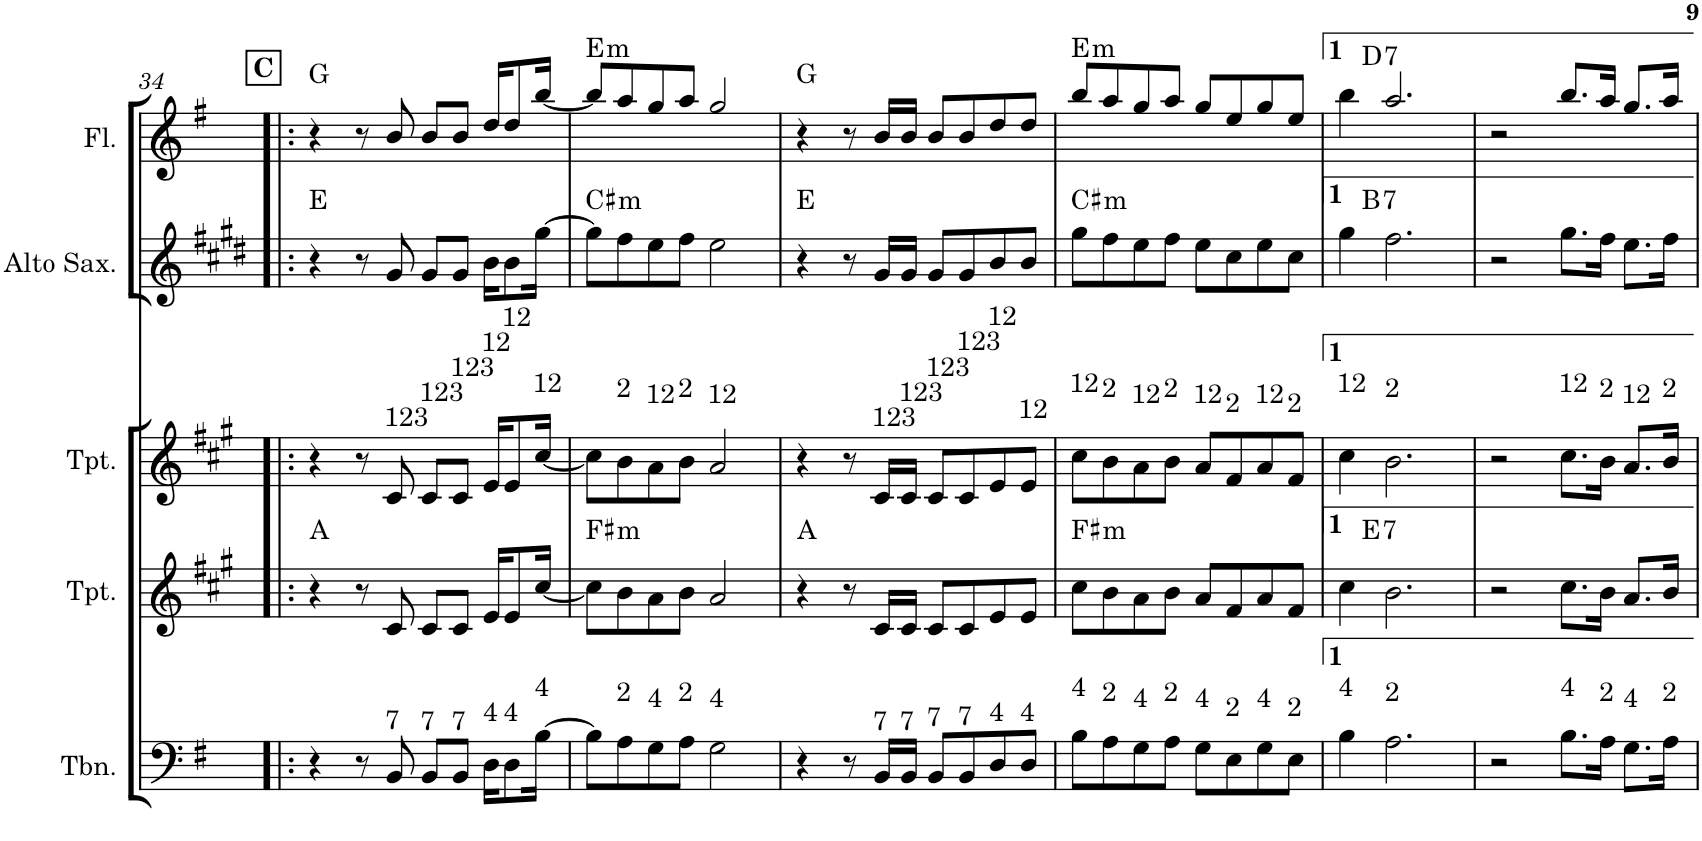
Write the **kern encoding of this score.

**kern	**kern	**harte	**kern	**kern	**harte	**kern	**harte
*part5	*part4	*part4	*part3	*part2	*part2	*part1	*part1
*staff5	*staff4	*	*staff3	*staff2	*	*staff1	*
*I"C clavF	*I"Bb	*	*I"Bb - Pirata	*I"Eb	*	*I"C clavG	*
!!LO:PB:g=z
*clefF4	*clefG2	*	*clefG2	*clefG2	*	*clefG2	*
*	*Trd1c2	*	*Trd1c2	*Trd5c9	*	*	*
*k[f#]	*k[f#c#g#]	*	*k[f#c#g#]	*k[f#c#g#d#]	*	*k[f#]	*
*G:	*A:	*	*A:	*E:	*	*G:	*
*M4/4	*M4/4	*	*M4/4	*M4/4	*	*M4/4	*
!!LO:REH:place=s1:a:B:cj:t=C
=34!|:	=34!|:	=34!|:	=34!|:	=34!|:	=34!|:	=34!|:	=34!|:
4r	4r	A:maj	4r	4r	E:maj	4r	G:maj
8r	8r	.	8r	8r	.	8r	.
!	!	!	!LO:TX:a:t=123	!	!	!	!
!LO:TX:a:t=7	!	!	!	!	!	!	!
8BB/	8c#/	.	8c#/	8g#/	.	8b/	.
!	!	!	!LO:TX:a:t=123	!	!	!	!
!LO:TX:a:t=7	!	!	!	!	!	!	!
8BB/L	8c#/L	.	8c#/L	8g#/L	.	8b/L	.
!	!	!	!LO:TX:a:t=123	!	!	!	!
!LO:TX:a:t=7	!	!	!	!	!	!	!
8BB/J	8c#/J	.	8c#/J	8g#/J	.	8b/J	.
!	!	!	!LO:TX:a:t=12	!	!	!	!
!LO:TX:a:t=4	!	!	!	!	!	!	!
16D\KL	16e/KL	.	16e/KL	16b\KL	.	16dd/KL	.
!	!	!	!LO:TX:a:t=12	!	!	!	!
!LO:TX:a:t=4	!	!	!	!	!	!	!
8D\	8e/	.	8e/	8b\	.	8dd/	.
!	!	!	!LO:TX:a:t=12	!	!	!	!
!LO:TX:a:t=4	!	!	!	!	!	!	!
[>16B\Jk	[<16cc#/Jk	.	[<16cc#/Jk	[>16gg#\Jk	.	[<16bb/Jk	.
=35	=35	=35	=35	=35	=35	=35	=35
!	!	!LO:H:kt=m	!	!	!LO:H:kt=m	!	!LO:H:kt=m
8B\L]	8cc#\L]	F#:min	8cc#\L]	8gg#\L]	C#:min	8bb/L]	E:min
!	!	!	!LO:TX:a:t=2	!	!	!	!
!LO:TX:a:t=2	!	!	!	!	!	!	!
8A\	8b\	.	8b\	8ff#\	.	8aa/	.
!	!	!	!LO:TX:a:t=12	!	!	!	!
!LO:TX:a:t=4	!	!	!	!	!	!	!
8G\	8a\	.	8a\	8ee\	.	8gg/	.
!	!	!	!LO:TX:a:t=2	!	!	!	!
!LO:TX:a:t=2	!	!	!	!	!	!	!
8A\J	8b\J	.	8b\J	8ff#\J	.	8aa/J	.
!	!	!	!LO:TX:a:t=12	!	!	!	!
!LO:TX:a:t=4	!	!	!	!	!	!	!
2G\	2a/	.	2a/	2ee\	.	2gg/	.
=36	=36	=36	=36	=36	=36	=36	=36
4r	4r	A:maj	4r	4r	E:maj	4r	G:maj
8r	8r	.	8r	8r	.	8r	.
!	!	!	!LO:TX:a:t=123	!	!	!	!
!LO:TX:a:t=7	!	!	!	!	!	!	!
16BB/LL	16c#/LL	.	16c#/LL	16g#/LL	.	16b/LL	.
!	!	!	!LO:TX:a:t=123	!	!	!	!
!LO:TX:a:t=7	!	!	!	!	!	!	!
16BB/JJ	16c#/JJ	.	16c#/JJ	16g#/JJ	.	16b/JJ	.
!	!	!	!LO:TX:a:t=123	!	!	!	!
!LO:TX:a:t=7	!	!	!	!	!	!	!
8BB/L	8c#/L	.	8c#/L	8g#/L	.	8b/L	.
!	!	!	!LO:TX:a:t=123	!	!	!	!
!LO:TX:a:t=7	!	!	!	!	!	!	!
8BB/	8c#/	.	8c#/	8g#/	.	8b/	.
!	!	!	!LO:TX:a:t=12	!	!	!	!
!LO:TX:a:t=4	!	!	!	!	!	!	!
8D/	8e/	.	8e/	8b/	.	8dd/	.
!	!	!	!LO:TX:a:t=12	!	!	!	!
!LO:TX:a:t=4	!	!	!	!	!	!	!
8D/J	8e/J	.	8e/J	8b/J	.	8dd/J	.
=37	=37	=37	=37	=37	=37	=37	=37
!	!	!	!LO:TX:a:t=12	!	!	!	!
!LO:TX:a:t=4	!	!LO:H:kt=m	!	!	!LO:H:kt=m	!	!LO:H:kt=m
8B\L	8cc#\L	F#:min	8cc#\L	8gg#\L	C#:min	8bb/L	E:min
!	!	!	!LO:TX:a:t=2	!	!	!	!
!LO:TX:a:t=2	!	!	!	!	!	!	!
8A\	8b\	.	8b\	8ff#\	.	8aa/	.
!	!	!	!LO:TX:a:t=12	!	!	!	!
!LO:TX:a:t=4	!	!	!	!	!	!	!
8G\	8a\	.	8a\	8ee\	.	8gg/	.
!	!	!	!LO:TX:a:t=2	!	!	!	!
!LO:TX:a:t=2	!	!	!	!	!	!	!
8A\J	8b\J	.	8b\J	8ff#\J	.	8aa/J	.
!	!	!	!LO:TX:a:t=12	!	!	!	!
!LO:TX:a:t=4	!	!	!	!	!	!	!
8G\L	8a/L	.	8a/L	8ee\L	.	8gg/L	.
!	!	!	!LO:TX:a:t=2	!	!	!	!
!LO:TX:a:t=2	!	!	!	!	!	!	!
8E\	8f#/	.	8f#/	8cc#\	.	8ee/	.
!	!	!	!LO:TX:a:t=12	!	!	!	!
!LO:TX:a:t=4	!	!	!	!	!	!	!
8G\	8a/	.	8a/	8ee\	.	8gg/	.
!	!	!	!LO:TX:a:t=2	!	!	!	!
!LO:TX:a:t=2	!	!	!	!	!	!	!
8E\J	8f#/J	.	8f#/J	8cc#\J	.	8ee/J	.
=38	=38	=38	=38	=38	=38	=38	=38
!	!	!	!LO:TX:a:t=12	!	!	!	!
!LO:TX:a:t=4	!	!	!	!	!	!	!
*	*^	*	*	*^	*	*^	*
4B\	4cc#\	8ryy	.	4cc#\	4gg#\	8ryy	.	4bb\	8ryy	.
!	!	!	!LO:H:kt=7	!	!	!	!LO:H:kt=7	!	!	!LO:H:kt=7
.	.	2..ryy	E:7	.	.	2..ryy	B:7	.	2..ryy	D:7
!	!	!	!	!LO:TX:a:t=2	!	!	!	!	!	!
!LO:TX:a:t=2	!	!	!	!	!	!	!	!	!	!
2.A\	2.b\	.	.	2.b\	2.ff#\	.	.	2.aa/	.	.
*	*	*	*	*	*v	*v	*	*	*	*
*	*v	*v	*	*	*	*	*v	*v	*
=39	=39	=39	=39	=39	=39	=39	=39
2r	2r	.	2r	2r	.	2r	.
!	!	!	!LO:TX:a:t=12	!	!	!	!
!LO:TX:a:t=4	!	!	!	!	!	!	!
8.B\L	8.cc#\L	.	8.cc#\L	8.gg#\L	.	8.bb/L	.
!	!	!	!LO:TX:a:t=2	!	!	!	!
!LO:TX:a:t=2	!	!	!	!	!	!	!
16A\Jk	16b\Jk	.	16b\Jk	16ff#\Jk	.	16aa/Jk	.
!	!	!	!LO:TX:a:t=12	!	!	!	!
!LO:TX:a:t=4	!	!	!	!	!	!	!
8.G\L	8.a/L	.	8.a/L	8.ee\L	.	8.gg/L	.
!	!	!	!LO:TX:a:t=2	!	!	!	!
!LO:TX:a:t=2	!	!	!	!	!	!	!
16A\Jk	16b/Jk	.	16b/Jk	16ff#\Jk	.	16aa/Jk	.
=	=	=	=	=	=	=	=
*-	*-	*-	*-	*-	*-	*-	*-
